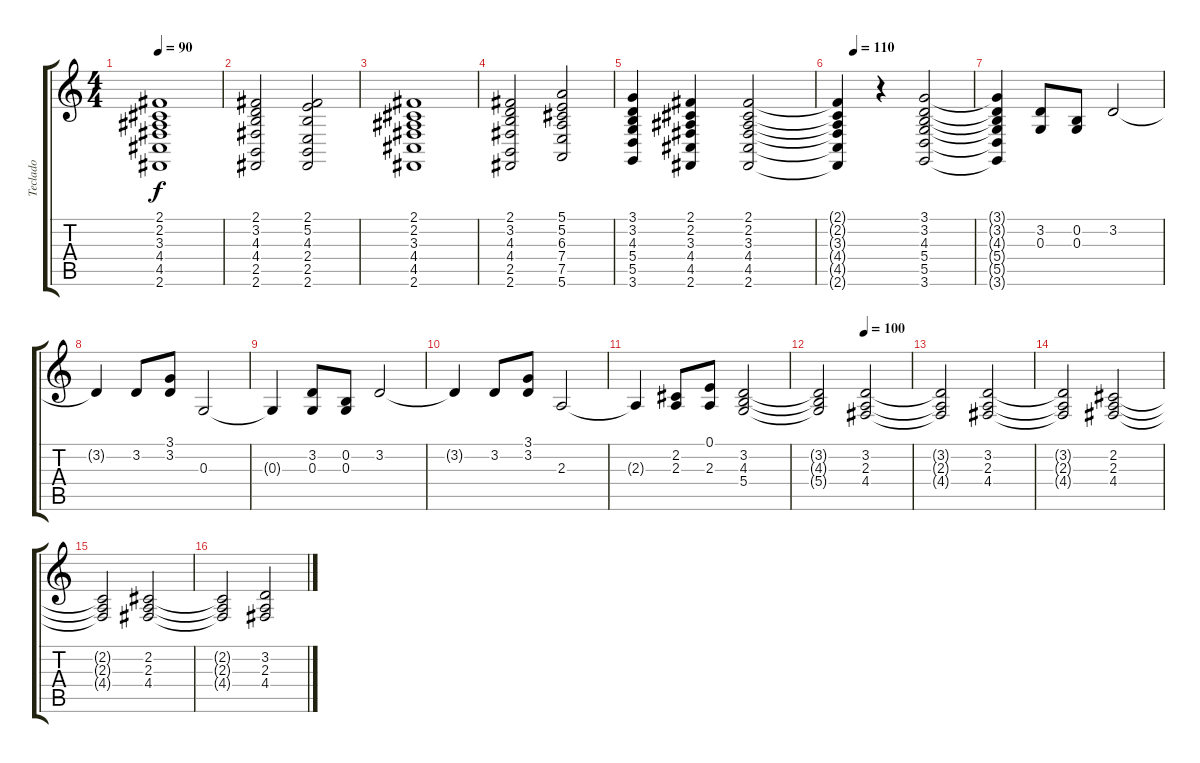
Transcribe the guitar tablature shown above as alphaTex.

\track ("Teclado" "Teclado") {instrument stringensemble2}
\staff {score tabs}
\tuning (E4 B3 G3 D3 A2 E2) {hide}
\ts (4 4)
\tempo 90
\clef g2
\ks c
(2.1 2.2 3.3 4.4 4.5 2.6).1{dy f} |
(2.1 3.2 4.3 4.4 2.5 2.6).2 (2.1 5.2 4.3 2.4 2.5 2.6).2 |
(2.1 2.2 3.3 4.4 4.5 2.6).1 |
(2.1 3.2 4.3 4.4 2.5 2.6).2 (5.1 5.2 6.3 7.4 7.5 5.6).2 |
(3.1 3.2 4.3 5.4 5.5 3.6).4 (2.1 2.2 3.3 4.4 4.5 2.6).4 (2.1 2.2 3.3 4.4 4.5 2.6).2{volume 6 balance 8} |
\tempo (110 0.125)
(2.1{t} 2.2{t} 3.3{t} 4.4{t} 4.5{t} 2.6{t}).4 r.4 (3.1 3.2 4.3 5.4 5.5 3.6).2{balance 16} |
(3.1{t} 3.2{t} 4.3{t} 5.4{t} 5.5{t} 3.6{t}).4 (3.2 0.3).8{volume 13 instrument stringensemble1} (0.2 0.3).8 3.2.2{instrument stringensemble2} |
3.2{t}.4 3.2.8{instrument stringensemble1} (3.1 3.2).8 0.3.2{instrument stringensemble2} |
0.3{t}.4 (3.2 0.3).8{instrument stringensemble1} (0.2 0.3).8 3.2.2{instrument stringensemble2} |
3.2{t}.4 3.2.8{instrument stringensemble1} (3.1 3.2).8 2.3.2{instrument stringensemble2} |
2.3{t}.4 (2.2 2.3).8{instrument stringensemble1} (0.1 2.3).8 (3.2 4.3 5.4).2{instrument stringensemble2} |
\tempo (100 0.5)
(3.2{t} 4.3{t} 5.4{t}).2 (3.2 2.3 4.4).2{volume 8 balance 6} |
(3.2{t} 2.3{t} 4.4{t}).2 (3.2 2.3 4.4).2 |
(3.2{t} 2.3{t} 4.4{t}).2 (2.2 2.3 4.4).2 |
(2.2{t} 2.3{t} 4.4{t}).2 (2.2 2.3 4.4).2 |
(2.2{t} 2.3{t} 4.4{t}).2 (3.2 2.3 4.4).2
